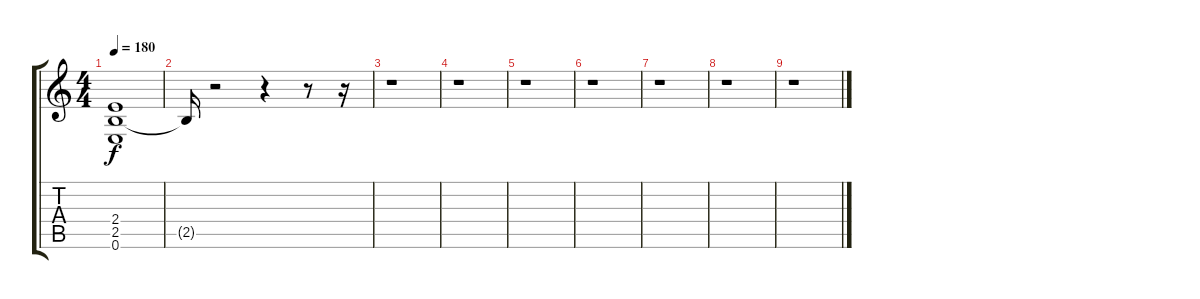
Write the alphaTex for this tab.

\track "" {instrument overdrivenguitar}
\staff {score tabs}
\tuning (E4 B3 G3 D3 A2 E2) {hide}
\ts (4 4)
\tempo 180
\clef g2
\ks c
(2.4 2.5 0.6).1{dy f} |
2.5{t}.16 r.2 r.4 r.8 r.16 |
r.1 |
r.1 |
r.1 |
r.1 |
r.1 |
r.1 |
r.1
